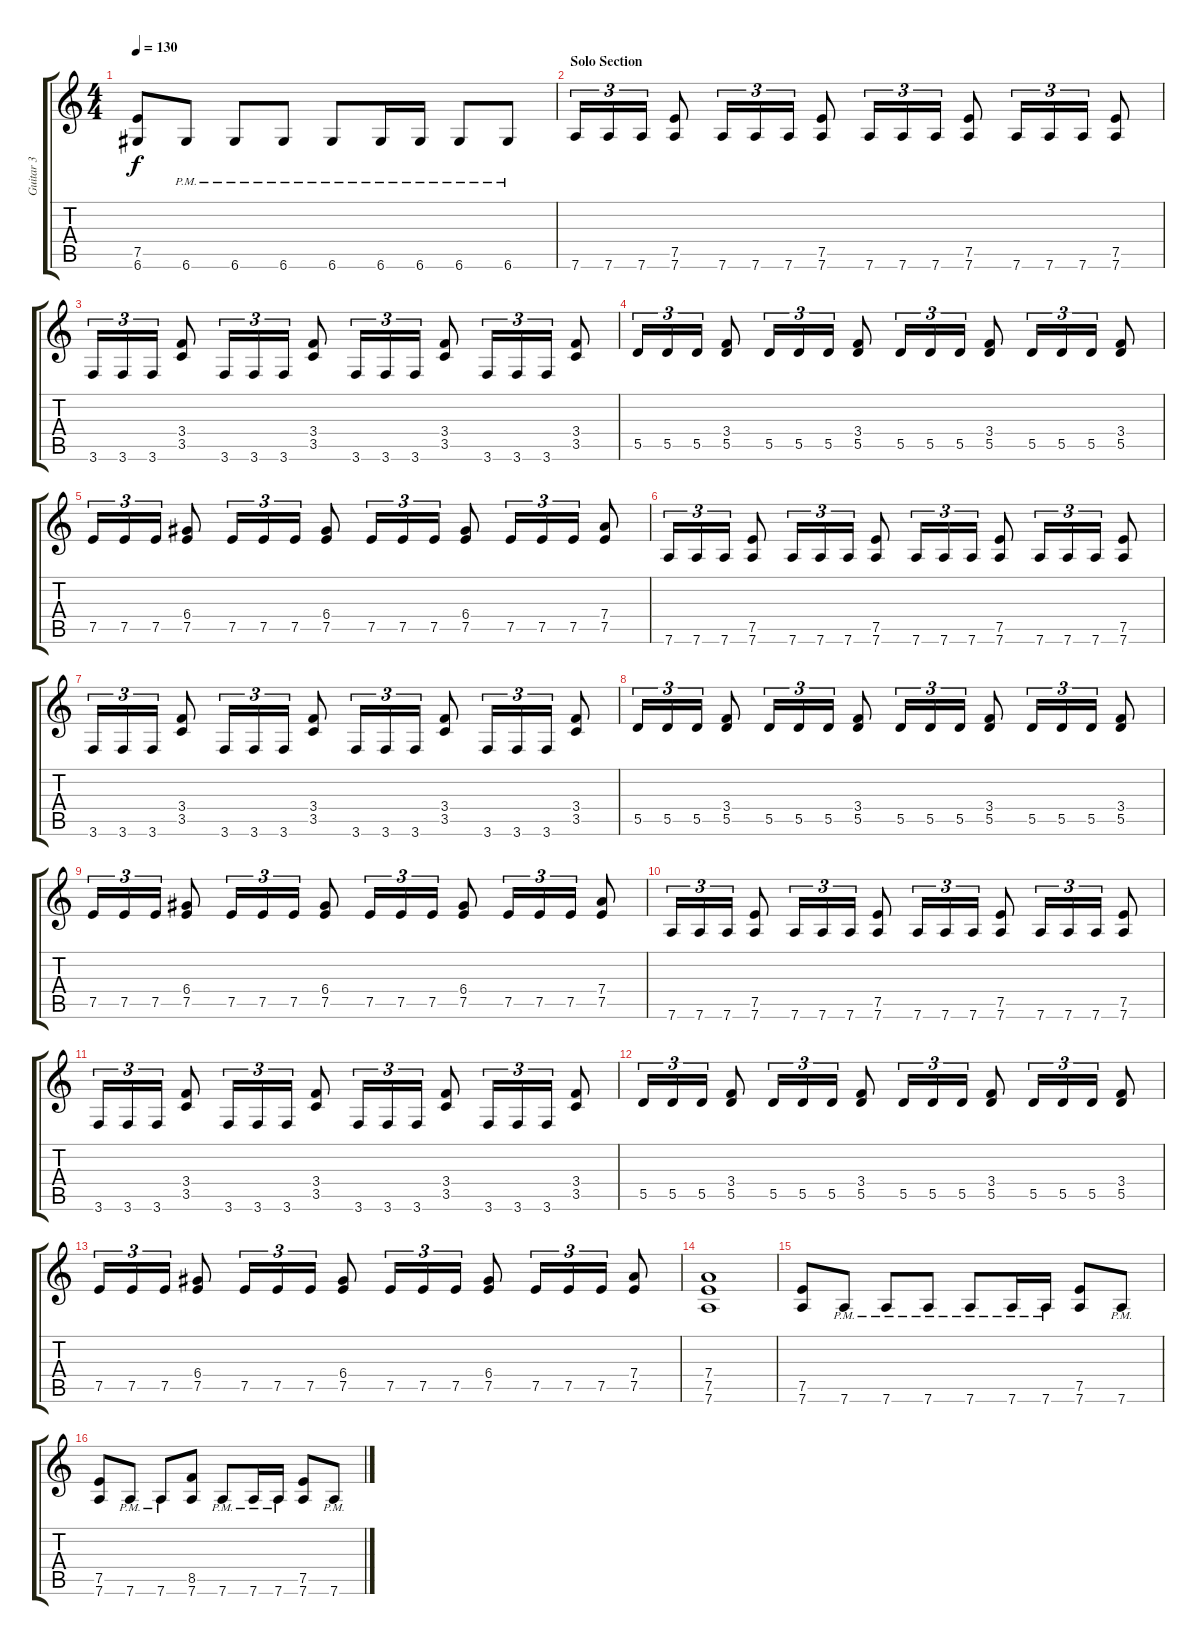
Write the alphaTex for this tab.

\track ("Guitar 3" "Guitar 3") {instrument overdrivenguitar}
\staff {score tabs}
\tuning (E4 B3 G3 D3 A2 D2) {hide}
\ts (4 4)
\tempo 130
\clef g2
\ks c
(7.5 6.6).8{dy f} 6.6{pm}.8 6.6{pm}.8 6.6{pm}.8 6.6{pm}.8 6.6{pm}.16 6.6{pm}.16 6.6{pm}.8 6.6{pm}.8 |
\section ("" "Solo Section")
7.6.16{tu (3 2)} 7.6.16{tu (3 2)} 7.6.16{tu (3 2)} (7.5 7.6).8 7.6.16{tu (3 2)} 7.6.16{tu (3 2)} 7.6.16{tu (3 2)} (7.5 7.6).8 7.6.16{tu (3 2)} 7.6.16{tu (3 2)} 7.6.16{tu (3 2)} (7.5 7.6).8 7.6.16{tu (3 2)} 7.6.16{tu (3 2)} 7.6.16{tu (3 2)} (7.5 7.6).8 |
3.6.16{tu (3 2)} 3.6.16{tu (3 2)} 3.6.16{tu (3 2)} (3.4 3.5).8 3.6.16{tu (3 2)} 3.6.16{tu (3 2)} 3.6.16{tu (3 2)} (3.4 3.5).8 3.6.16{tu (3 2)} 3.6.16{tu (3 2)} 3.6.16{tu (3 2)} (3.4 3.5).8 3.6.16{tu (3 2)} 3.6.16{tu (3 2)} 3.6.16{tu (3 2)} (3.4 3.5).8 |
5.5.16{tu (3 2)} 5.5.16{tu (3 2)} 5.5.16{tu (3 2)} (3.4 5.5).8 5.5.16{tu (3 2)} 5.5.16{tu (3 2)} 5.5.16{tu (3 2)} (3.4 5.5).8 5.5.16{tu (3 2)} 5.5.16{tu (3 2)} 5.5.16{tu (3 2)} (3.4 5.5).8 5.5.16{tu (3 2)} 5.5.16{tu (3 2)} 5.5.16{tu (3 2)} (3.4 5.5).8 |
7.5.16{tu (3 2)} 7.5.16{tu (3 2)} 7.5.16{tu (3 2)} (6.4 7.5).8 7.5.16{tu (3 2)} 7.5.16{tu (3 2)} 7.5.16{tu (3 2)} (6.4 7.5).8 7.5.16{tu (3 2)} 7.5.16{tu (3 2)} 7.5.16{tu (3 2)} (6.4 7.5).8 7.5.16{tu (3 2)} 7.5.16{tu (3 2)} 7.5.16{tu (3 2)} (7.4 7.5).8 |
7.6.16{tu (3 2)} 7.6.16{tu (3 2)} 7.6.16{tu (3 2)} (7.5 7.6).8 7.6.16{tu (3 2)} 7.6.16{tu (3 2)} 7.6.16{tu (3 2)} (7.5 7.6).8 7.6.16{tu (3 2)} 7.6.16{tu (3 2)} 7.6.16{tu (3 2)} (7.5 7.6).8 7.6.16{tu (3 2)} 7.6.16{tu (3 2)} 7.6.16{tu (3 2)} (7.5 7.6).8 |
3.6.16{tu (3 2)} 3.6.16{tu (3 2)} 3.6.16{tu (3 2)} (3.4 3.5).8 3.6.16{tu (3 2)} 3.6.16{tu (3 2)} 3.6.16{tu (3 2)} (3.4 3.5).8 3.6.16{tu (3 2)} 3.6.16{tu (3 2)} 3.6.16{tu (3 2)} (3.4 3.5).8 3.6.16{tu (3 2)} 3.6.16{tu (3 2)} 3.6.16{tu (3 2)} (3.4 3.5).8 |
5.5.16{tu (3 2)} 5.5.16{tu (3 2)} 5.5.16{tu (3 2)} (3.4 5.5).8 5.5.16{tu (3 2)} 5.5.16{tu (3 2)} 5.5.16{tu (3 2)} (3.4 5.5).8 5.5.16{tu (3 2)} 5.5.16{tu (3 2)} 5.5.16{tu (3 2)} (3.4 5.5).8 5.5.16{tu (3 2)} 5.5.16{tu (3 2)} 5.5.16{tu (3 2)} (3.4 5.5).8 |
7.5.16{tu (3 2)} 7.5.16{tu (3 2)} 7.5.16{tu (3 2)} (6.4 7.5).8 7.5.16{tu (3 2)} 7.5.16{tu (3 2)} 7.5.16{tu (3 2)} (6.4 7.5).8 7.5.16{tu (3 2)} 7.5.16{tu (3 2)} 7.5.16{tu (3 2)} (6.4 7.5).8 7.5.16{tu (3 2)} 7.5.16{tu (3 2)} 7.5.16{tu (3 2)} (7.4 7.5).8 |
7.6.16{tu (3 2)} 7.6.16{tu (3 2)} 7.6.16{tu (3 2)} (7.5 7.6).8 7.6.16{tu (3 2)} 7.6.16{tu (3 2)} 7.6.16{tu (3 2)} (7.5 7.6).8 7.6.16{tu (3 2)} 7.6.16{tu (3 2)} 7.6.16{tu (3 2)} (7.5 7.6).8 7.6.16{tu (3 2)} 7.6.16{tu (3 2)} 7.6.16{tu (3 2)} (7.5 7.6).8 |
3.6.16{tu (3 2)} 3.6.16{tu (3 2)} 3.6.16{tu (3 2)} (3.4 3.5).8 3.6.16{tu (3 2)} 3.6.16{tu (3 2)} 3.6.16{tu (3 2)} (3.4 3.5).8 3.6.16{tu (3 2)} 3.6.16{tu (3 2)} 3.6.16{tu (3 2)} (3.4 3.5).8 3.6.16{tu (3 2)} 3.6.16{tu (3 2)} 3.6.16{tu (3 2)} (3.4 3.5).8 |
5.5.16{tu (3 2)} 5.5.16{tu (3 2)} 5.5.16{tu (3 2)} (3.4 5.5).8 5.5.16{tu (3 2)} 5.5.16{tu (3 2)} 5.5.16{tu (3 2)} (3.4 5.5).8 5.5.16{tu (3 2)} 5.5.16{tu (3 2)} 5.5.16{tu (3 2)} (3.4 5.5).8 5.5.16{tu (3 2)} 5.5.16{tu (3 2)} 5.5.16{tu (3 2)} (3.4 5.5).8 |
7.5.16{tu (3 2)} 7.5.16{tu (3 2)} 7.5.16{tu (3 2)} (6.4 7.5).8 7.5.16{tu (3 2)} 7.5.16{tu (3 2)} 7.5.16{tu (3 2)} (6.4 7.5).8 7.5.16{tu (3 2)} 7.5.16{tu (3 2)} 7.5.16{tu (3 2)} (6.4 7.5).8 7.5.16{tu (3 2)} 7.5.16{tu (3 2)} 7.5.16{tu (3 2)} (7.4 7.5).8 |
(7.4 7.5 7.6).1 |
(7.5 7.6).8 7.6{pm}.8 7.6{pm}.8 7.6{pm}.8 7.6{pm}.8 7.6{pm}.16 7.6{pm}.16 (7.5 7.6).8 7.6{pm}.8 |
(7.5 7.6).8 7.6{pm}.8 7.6{pm}.8 (8.5 7.6).8 7.6{pm}.8 7.6{pm}.16 7.6{pm}.16 (7.5 7.6).8 7.6{pm}.8
